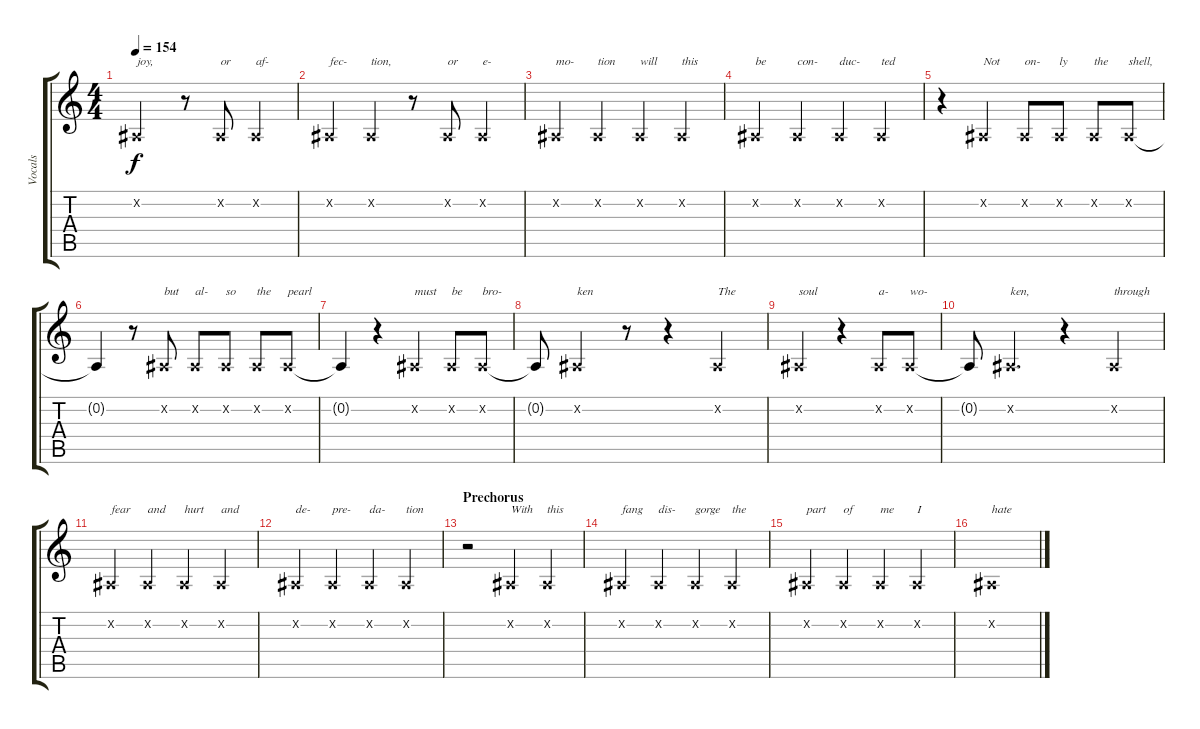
\track ("Vocals" "Vocals") {instrument lead6voice}
\staff {score tabs}
\tuning (Eb4 Bb3 Gb3 Db3 Ab2 Eb2) {hide}
\ts (4 4)
\tempo 154
\clef g2
\ks c
0.2{x}.2{txt "joy," dy f} r.8 0.2{x}.8{txt "or"} 0.2{x}.4{txt "af-"} |
0.2{x}.4{txt "fec-"} 0.2{x}.4{txt "tion,"} r.8 0.2{x}.8{txt "or"} 0.2{x}.4{txt "e-"} |
0.2{x}.4{txt "mo-"} 0.2{x}.4{txt "tion"} 0.2{x}.4{txt "will"} 0.2{x}.4{txt "this"} |
0.2{x}.4{txt "be"} 0.2{x}.4{txt "con-"} 0.2{x}.4{txt "duc-"} 0.2{x}.4{txt "ted"} |
r.4 0.2{x}.4{txt "Not"} 0.2{x}.8{txt "on-"} 0.2{x}.8{txt "ly"} 0.2{x}.8{txt "the"} 0.2{x}.8{txt "shell,"} |
0.2{t}.4 r.8 0.2{x}.8{txt "but"} 0.2{x}.8{txt "al-"} 0.2{x}.8{txt "so"} 0.2{x}.8{txt "the"} 0.2{x}.8{txt "pearl"} |
0.2{t}.4 r.4 0.2{x}.4{txt "must"} 0.2{x}.8{txt "be"} 0.2{x}.8{txt "bro-"} |
0.2{t}.8 0.2{x}.4{txt "ken"} r.8 r.4 0.2{x}.4{txt "The"} |
0.2{x}.2{txt "soul"} r.4 0.2{x}.8{txt "a-"} 0.2{x}.8{txt "wo-"} |
0.2{t}.8 0.2{x}.4{d txt "ken,"} r.4 0.2{x}.4{txt "through"} |
0.2{x}.4{txt "fear"} 0.2{x}.4{txt "and"} 0.2{x}.4{txt "hurt"} 0.2{x}.4{txt "and"} |
0.2{x}.4{txt "de-"} 0.2{x}.4{txt "pre-"} 0.2{x}.4{txt "da-"} 0.2{x}.4{txt "tion"} |
\section ("" "Prechorus")
r.2 0.2{x}.4{txt "With"} 0.2{x}.4{txt "this"} |
0.2{x}.4{txt "fang"} 0.2{x}.4{txt "dis-"} 0.2{x}.4{txt "gorge"} 0.2{x}.4{txt "the"} |
0.2{x}.4{txt "part"} 0.2{x}.4{txt "of"} 0.2{x}.4{txt "me"} 0.2{x}.4{txt "I"} |
0.2{x}.1{txt "hate"}
